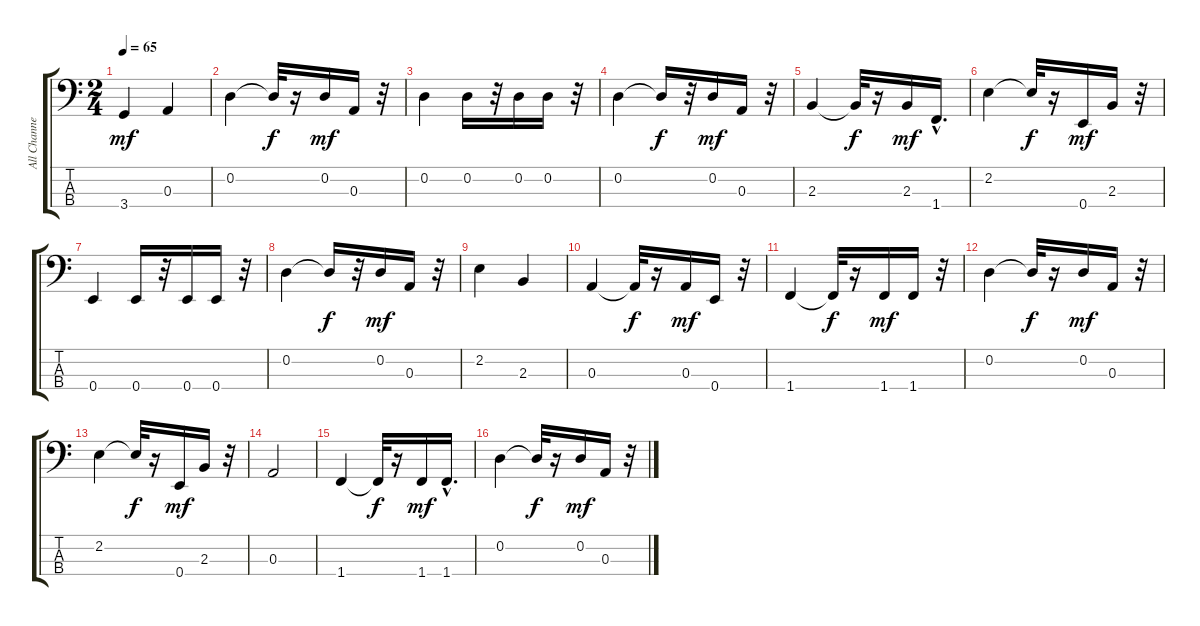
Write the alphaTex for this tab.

\track ("All Channels*merged" "All Channe") {instrument electricbassfinger}
\staff {score tabs}
\tuning (G2 D2 A1 E1) {hide}
\ts (2 4)
\tempo 65
\clef f4
\ks c
3.4.4{dy mf} 0.3.4 |
0.2.4 0.2{t}.32{dy f} r.16 0.2.16{dy mf} 0.3.16 r.32 |
0.2.4 0.2.16 r.32 0.2.16 0.2.16 r.32 |
0.2.4 0.2{t}.16{dy f} r.32 0.2.16{dy mf} 0.3.16 r.32 |
2.3.4 2.3{t}.32{dy f} r.16 2.3.16{dy mf} 1.4{hac}.16{d} |
2.2.4 2.2{t}.32{dy f} r.16 0.4.16{dy mf} 2.3.16 r.32 |
0.4.4 0.4.16 r.32 0.4.16 0.4.16 r.32 |
0.2.4 0.2{t}.16{dy f} r.32 0.2.16{dy mf} 0.3.16 r.32 |
2.2.4 2.3.4 |
0.3.4 0.3{t}.32{dy f} r.16 0.3.16{dy mf} 0.4.16 r.32 |
1.4.4 1.4{t}.32{dy f} r.16 1.4.16{dy mf} 1.4.16 r.32 |
0.2.4 0.2{t}.32{dy f} r.16 0.2.16{dy mf} 0.3.16 r.32 |
2.2.4 2.2{t}.32{dy f} r.16 0.4.16{dy mf} 2.3.16 r.32 |
0.3.2 |
1.4.4 1.4{t}.32{dy f} r.16 1.4.16{dy mf} 1.4{hac}.16{d} |
0.2.4 0.2{t}.32{dy f} r.16 0.2.16{dy mf} 0.3.16 r.32
